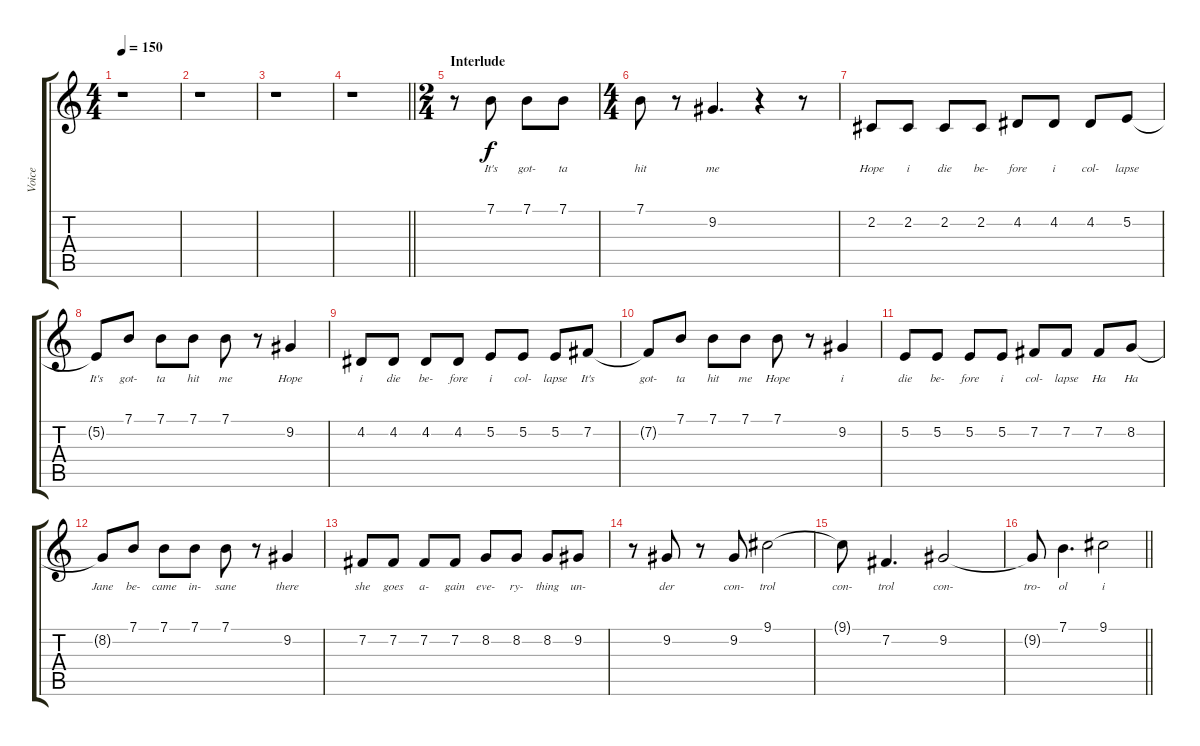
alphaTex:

\track ("Voice" "Voice") {instrument lead6voice}
\staff {score tabs}
\tuning (E4 B3 G3 D3 A2 E2) {hide}
\ts (4 4)
\tempo 150
\clef g2
\ks c
r.1{dy f} |
r.1 |
r.1 |
\barLineRight lightlight
r.1 |
\ts (2 4)
\section ("" "Interlude")
r.8 7.1.8{lyrics (0 "It's") lyrics (1 "") lyrics (2 "") lyrics (3 "") lyrics (4 "")} 7.1.8{lyrics (0 "got-") lyrics (1 "") lyrics (2 "") lyrics (3 "") lyrics (4 "")} 7.1.8{lyrics (0 "ta") lyrics (1 "") lyrics (2 "") lyrics (3 "") lyrics (4 "")} |
\ts (4 4)
7.1.8{lyrics (0 "hit") lyrics (1 "") lyrics (2 "") lyrics (3 "") lyrics (4 "")} r.8 9.2.4{d lyrics (0 "me") lyrics (1 "") lyrics (2 "") lyrics (3 "") lyrics (4 "")} r.4 r.8 |
2.2.8{lyrics (0 "Hope") lyrics (1 "") lyrics (2 "") lyrics (3 "") lyrics (4 "")} 2.2.8{lyrics (0 "i") lyrics (1 "") lyrics (2 "") lyrics (3 "") lyrics (4 "")} 2.2.8{lyrics (0 "die") lyrics (1 "") lyrics (2 "") lyrics (3 "") lyrics (4 "")} 2.2.8{lyrics (0 "be-") lyrics (1 "") lyrics (2 "") lyrics (3 "") lyrics (4 "")} 4.2.8{lyrics (0 "fore") lyrics (1 "") lyrics (2 "") lyrics (3 "") lyrics (4 "")} 4.2.8{lyrics (0 "i") lyrics (1 "") lyrics (2 "") lyrics (3 "") lyrics (4 "")} 4.2.8{lyrics (0 "col-") lyrics (1 "") lyrics (2 "") lyrics (3 "") lyrics (4 "")} 5.2.8{lyrics (0 "lapse") lyrics (1 "") lyrics (2 "") lyrics (3 "") lyrics (4 "")} |
5.2{t}.8{lyrics (0 "It's") lyrics (1 "") lyrics (2 "") lyrics (3 "") lyrics (4 "")} 7.1.8{lyrics (0 "got-") lyrics (1 "") lyrics (2 "") lyrics (3 "") lyrics (4 "")} 7.1.8{lyrics (0 "ta") lyrics (1 "") lyrics (2 "") lyrics (3 "") lyrics (4 "")} 7.1.8{lyrics (0 "hit") lyrics (1 "") lyrics (2 "") lyrics (3 "") lyrics (4 "")} 7.1.8{lyrics (0 "me") lyrics (1 "") lyrics (2 "") lyrics (3 "") lyrics (4 "")} r.8 9.2.4{lyrics (0 "Hope") lyrics (1 "") lyrics (2 "") lyrics (3 "") lyrics (4 "")} |
4.2.8{lyrics (0 "i") lyrics (1 "") lyrics (2 "") lyrics (3 "") lyrics (4 "")} 4.2.8{lyrics (0 "die") lyrics (1 "") lyrics (2 "") lyrics (3 "") lyrics (4 "")} 4.2.8{lyrics (0 "be-") lyrics (1 "") lyrics (2 "") lyrics (3 "") lyrics (4 "")} 4.2.8{lyrics (0 "fore") lyrics (1 "") lyrics (2 "") lyrics (3 "") lyrics (4 "")} 5.2.8{lyrics (0 "i") lyrics (1 "") lyrics (2 "") lyrics (3 "") lyrics (4 "")} 5.2.8{lyrics (0 "col-") lyrics (1 "") lyrics (2 "") lyrics (3 "") lyrics (4 "")} 5.2.8{lyrics (0 "lapse") lyrics (1 "") lyrics (2 "") lyrics (3 "") lyrics (4 "")} 7.2.8{lyrics (0 "It's") lyrics (1 "") lyrics (2 "") lyrics (3 "") lyrics (4 "")} |
7.2{t}.8{lyrics (0 "got-") lyrics (1 "") lyrics (2 "") lyrics (3 "") lyrics (4 "")} 7.1.8{lyrics (0 "ta") lyrics (1 "") lyrics (2 "") lyrics (3 "") lyrics (4 "")} 7.1.8{lyrics (0 "hit") lyrics (1 "") lyrics (2 "") lyrics (3 "") lyrics (4 "")} 7.1.8{lyrics (0 "me") lyrics (1 "") lyrics (2 "") lyrics (3 "") lyrics (4 "")} 7.1.8{lyrics (0 "Hope") lyrics (1 "") lyrics (2 "") lyrics (3 "") lyrics (4 "")} r.8 9.2.4{lyrics (0 "i") lyrics (1 "") lyrics (2 "") lyrics (3 "") lyrics (4 "")} |
5.2.8{lyrics (0 "die") lyrics (1 "") lyrics (2 "") lyrics (3 "") lyrics (4 "")} 5.2.8{lyrics (0 "be-") lyrics (1 "") lyrics (2 "") lyrics (3 "") lyrics (4 "")} 5.2.8{lyrics (0 "fore") lyrics (1 "") lyrics (2 "") lyrics (3 "") lyrics (4 "")} 5.2.8{lyrics (0 "i") lyrics (1 "") lyrics (2 "") lyrics (3 "") lyrics (4 "")} 7.2.8{lyrics (0 "col-") lyrics (1 "") lyrics (2 "") lyrics (3 "") lyrics (4 "")} 7.2.8{lyrics (0 "lapse") lyrics (1 "") lyrics (2 "") lyrics (3 "") lyrics (4 "")} 7.2.8{lyrics (0 "Ha") lyrics (1 "") lyrics (2 "") lyrics (3 "") lyrics (4 "")} 8.2.8{lyrics (0 "Ha") lyrics (1 "") lyrics (2 "") lyrics (3 "") lyrics (4 "")} |
8.2{t}.8{lyrics (0 "Jane") lyrics (1 "") lyrics (2 "") lyrics (3 "") lyrics (4 "")} 7.1.8{lyrics (0 "be-") lyrics (1 "") lyrics (2 "") lyrics (3 "") lyrics (4 "")} 7.1.8{lyrics (0 "came") lyrics (1 "") lyrics (2 "") lyrics (3 "") lyrics (4 "")} 7.1.8{lyrics (0 "in-") lyrics (1 "") lyrics (2 "") lyrics (3 "") lyrics (4 "")} 7.1.8{lyrics (0 "sane") lyrics (1 "") lyrics (2 "") lyrics (3 "") lyrics (4 "")} r.8 9.2.4{lyrics (0 "there") lyrics (1 "") lyrics (2 "") lyrics (3 "") lyrics (4 "")} |
7.2.8{lyrics (0 "she") lyrics (1 "") lyrics (2 "") lyrics (3 "") lyrics (4 "")} 7.2.8{lyrics (0 "goes") lyrics (1 "") lyrics (2 "") lyrics (3 "") lyrics (4 "")} 7.2.8{lyrics (0 "a-") lyrics (1 "") lyrics (2 "") lyrics (3 "") lyrics (4 "")} 7.2.8{lyrics (0 "gain") lyrics (1 "") lyrics (2 "") lyrics (3 "") lyrics (4 "")} 8.2.8{lyrics (0 "eve-") lyrics (1 "") lyrics (2 "") lyrics (3 "") lyrics (4 "")} 8.2.8{lyrics (0 "ry-") lyrics (1 "") lyrics (2 "") lyrics (3 "") lyrics (4 "")} 8.2.8{lyrics (0 "thing") lyrics (1 "") lyrics (2 "") lyrics (3 "") lyrics (4 "")} 9.2.8{lyrics (0 "un-") lyrics (1 "") lyrics (2 "") lyrics (3 "") lyrics (4 "")} |
r.8 9.2.8{lyrics (0 "der") lyrics (1 "") lyrics (2 "") lyrics (3 "") lyrics (4 "")} r.8 9.2.8{lyrics (0 "con-") lyrics (1 "") lyrics (2 "") lyrics (3 "") lyrics (4 "")} 9.1.2{lyrics (0 "trol") lyrics (1 "") lyrics (2 "") lyrics (3 "") lyrics (4 "")} |
9.1{t}.8{lyrics (0 "con-") lyrics (1 "") lyrics (2 "") lyrics (3 "") lyrics (4 "")} 7.2.4{d lyrics (0 "trol") lyrics (1 "") lyrics (2 "") lyrics (3 "") lyrics (4 "")} 9.2.2{lyrics (0 "con-") lyrics (1 "") lyrics (2 "") lyrics (3 "") lyrics (4 "")} |
\barLineRight lightlight
9.2{t}.8{lyrics (0 "tro-") lyrics (1 "") lyrics (2 "") lyrics (3 "") lyrics (4 "")} 7.1.4{d lyrics (0 "ol") lyrics (1 "") lyrics (2 "") lyrics (3 "") lyrics (4 "")} 9.1.2{lyrics (0 "i") lyrics (1 "") lyrics (2 "") lyrics (3 "") lyrics (4 "")}
